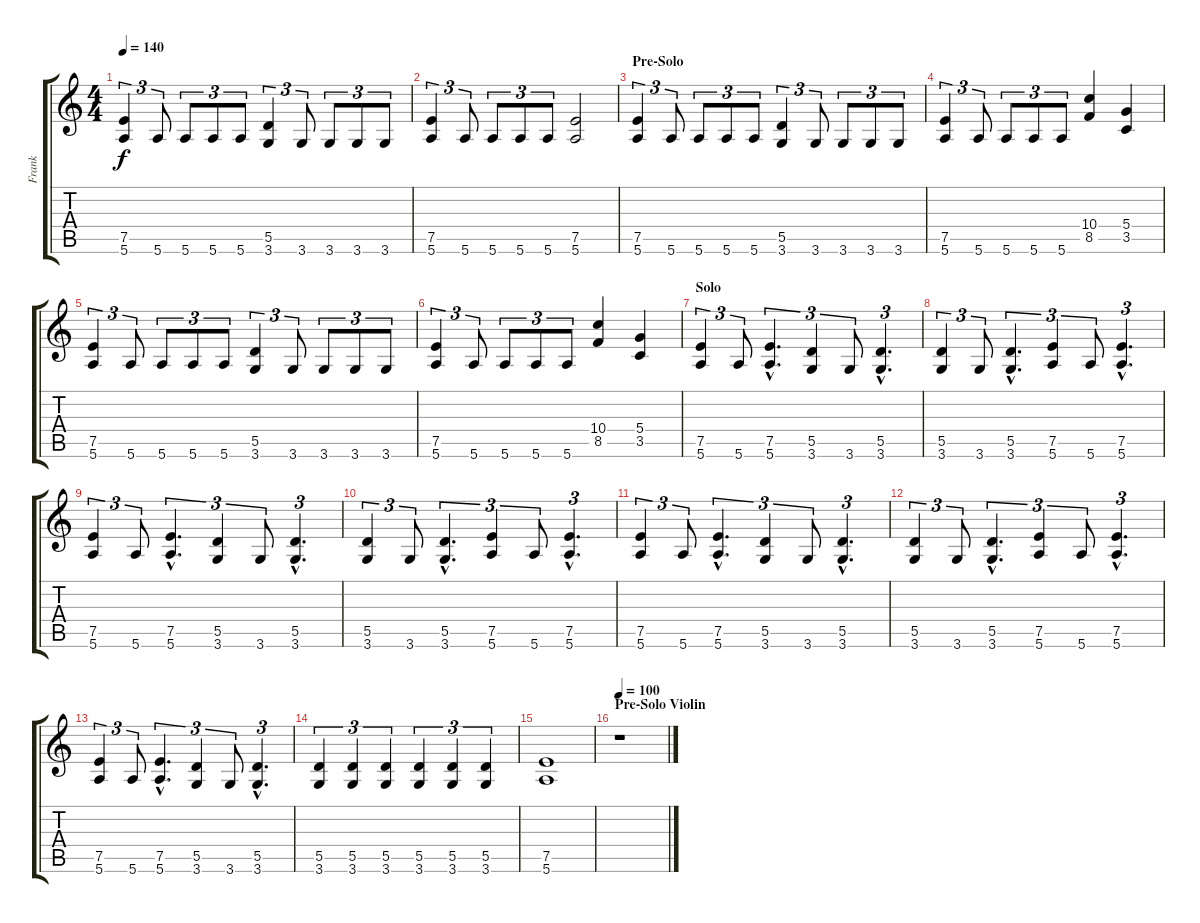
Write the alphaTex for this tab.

\track ("Frank" "Frank") {instrument overdrivenguitar}
\staff {score tabs}
\tuning (E4 B3 G3 D3 A2 E2) {hide}
\ts (4 4)
\tempo 140
\clef g2
\ks c
(7.5 5.6).4{tu (3 2) dy f} 5.6.8{tu (3 2)} 5.6.8{tu (3 2)} 5.6.8{tu (3 2)} 5.6.8{tu (3 2)} (5.5 3.6).4{tu (3 2)} 3.6.8{tu (3 2)} 3.6.8{tu (3 2)} 3.6.8{tu (3 2)} 3.6.8{tu (3 2)} |
(7.5 5.6).4{tu (3 2)} 5.6.8{tu (3 2)} 5.6.8{tu (3 2)} 5.6.8{tu (3 2)} 5.6.8{tu (3 2)} (7.5 5.6).2 |
\section ("" "Pre-Solo")
(7.5 5.6).4{tu (3 2)} 5.6.8{tu (3 2)} 5.6.8{tu (3 2)} 5.6.8{tu (3 2)} 5.6.8{tu (3 2)} (5.5 3.6).4{tu (3 2)} 3.6.8{tu (3 2)} 3.6.8{tu (3 2)} 3.6.8{tu (3 2)} 3.6.8{tu (3 2)} |
(7.5 5.6).4{tu (3 2)} 5.6.8{tu (3 2)} 5.6.8{tu (3 2)} 5.6.8{tu (3 2)} 5.6.8{tu (3 2)} (10.4 8.5).4 (5.4 3.5).4 |
(7.5 5.6).4{tu (3 2)} 5.6.8{tu (3 2)} 5.6.8{tu (3 2)} 5.6.8{tu (3 2)} 5.6.8{tu (3 2)} (5.5 3.6).4{tu (3 2)} 3.6.8{tu (3 2)} 3.6.8{tu (3 2)} 3.6.8{tu (3 2)} 3.6.8{tu (3 2)} |
(7.5 5.6).4{tu (3 2)} 5.6.8{tu (3 2)} 5.6.8{tu (3 2)} 5.6.8{tu (3 2)} 5.6.8{tu (3 2)} (10.4 8.5).4 (5.4 3.5).4 |
\section ("" "Solo")
(7.5 5.6).4{tu (3 2)} 5.6.8{tu (3 2)} (7.5{hac} 5.6{hac}).4{d tu (3 2)} (5.5 3.6).4{tu (3 2)} 3.6.8{tu (3 2)} (5.5{hac} 3.6{hac}).4{d tu (3 2)} |
(5.5 3.6).4{tu (3 2)} 3.6.8{tu (3 2)} (5.5{hac} 3.6{hac}).4{d tu (3 2)} (7.5 5.6).4{tu (3 2)} 5.6.8{tu (3 2)} (7.5{hac} 5.6{hac}).4{d tu (3 2)} |
(7.5 5.6).4{tu (3 2)} 5.6.8{tu (3 2)} (7.5{hac} 5.6{hac}).4{d tu (3 2)} (5.5 3.6).4{tu (3 2)} 3.6.8{tu (3 2)} (5.5{hac} 3.6{hac}).4{d tu (3 2)} |
(5.5 3.6).4{tu (3 2)} 3.6.8{tu (3 2)} (5.5{hac} 3.6{hac}).4{d tu (3 2)} (7.5 5.6).4{tu (3 2)} 5.6.8{tu (3 2)} (7.5{hac} 5.6{hac}).4{d tu (3 2)} |
(7.5 5.6).4{tu (3 2)} 5.6.8{tu (3 2)} (7.5{hac} 5.6{hac}).4{d tu (3 2)} (5.5 3.6).4{tu (3 2)} 3.6.8{tu (3 2)} (5.5{hac} 3.6{hac}).4{d tu (3 2)} |
(5.5 3.6).4{tu (3 2)} 3.6.8{tu (3 2)} (5.5{hac} 3.6{hac}).4{d tu (3 2)} (7.5 5.6).4{tu (3 2)} 5.6.8{tu (3 2)} (7.5{hac} 5.6{hac}).4{d tu (3 2)} |
(7.5 5.6).4{tu (3 2)} 5.6.8{tu (3 2)} (7.5{hac} 5.6{hac}).4{d tu (3 2)} (5.5 3.6).4{tu (3 2)} 3.6.8{tu (3 2)} (5.5{hac} 3.6{hac}).4{d tu (3 2)} |
(5.5 3.6).4{tu (3 2)} (5.5 3.6).4{tu (3 2)} (5.5 3.6).4{tu (3 2)} (5.5 3.6).4{tu (3 2)} (5.5 3.6).4{tu (3 2)} (5.5 3.6).4{tu (3 2)} |
(7.5 5.6).1 |
\section ("" "Pre-Solo Violin")
\tempo 100
r.1
